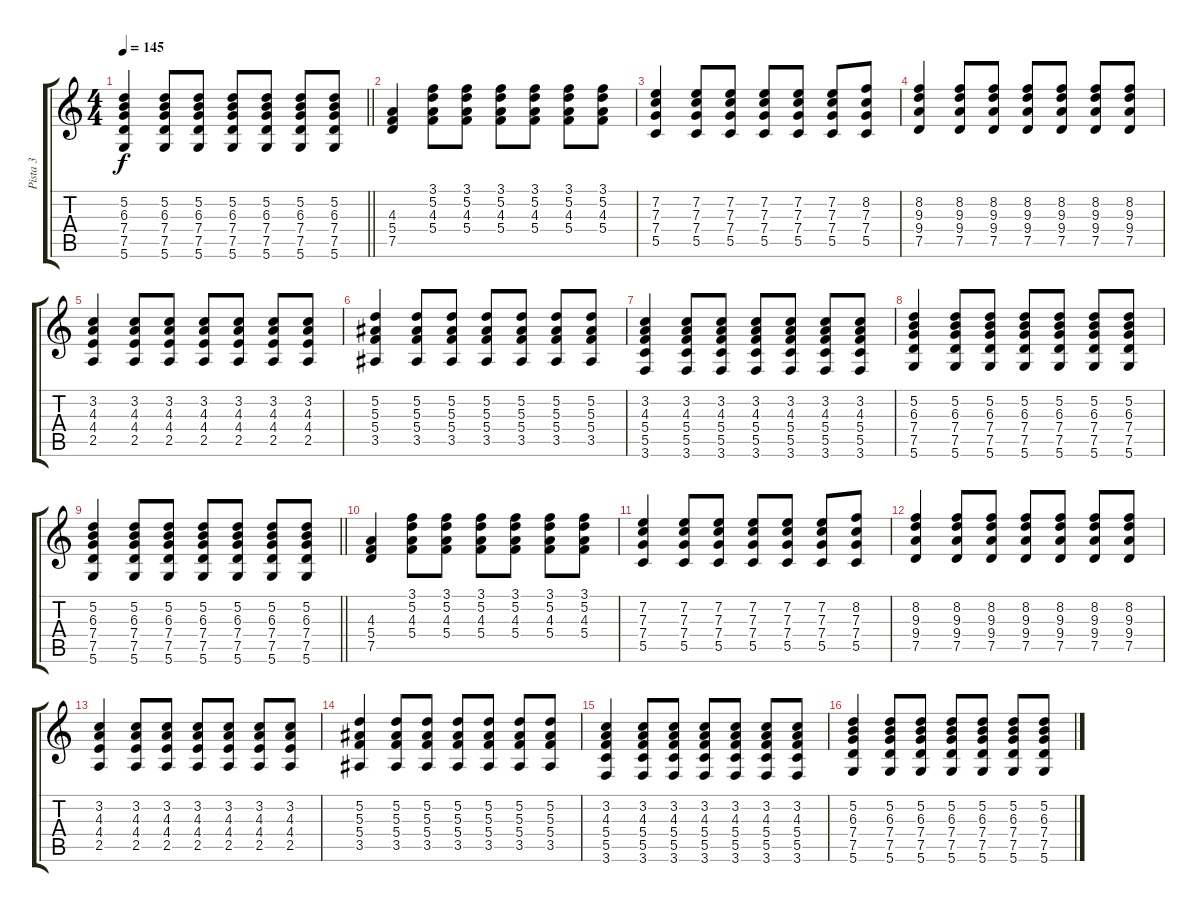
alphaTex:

\track ("Pista 3" "Pista 3") {instrument electricguitarjazz}
\staff {score tabs}
\tuning (D4 A3 F3 C3 G2 D2) {hide}
\ts (4 4)
\tempo 145
\clef g2
\barLineRight lightlight
\ks c
(5.2 6.3 7.4 7.5 5.6).4{dy f} (5.2 6.3 7.4 7.5 5.6).8 (5.2 6.3 7.4 7.5 5.6).8 (5.2 6.3 7.4 7.5 5.6).8 (5.2 6.3 7.4 7.5 5.6).8 (5.2 6.3 7.4 7.5 5.6).8 (5.2 6.3 7.4 7.5 5.6).8 |
\section ("" "")
(4.3 5.4 7.5).4 (3.1 5.2 4.3 5.4).8 (3.1 5.2 4.3 5.4).8 (3.1 5.2 4.3 5.4).8 (3.1 5.2 4.3 5.4).8 (3.1 5.2 4.3 5.4).8 (3.1 5.2 4.3 5.4).8 |
(7.2 7.3 7.4 5.5).4 (7.2 7.3 7.4 5.5).8 (7.2 7.3 7.4 5.5).8 (7.2 7.3 7.4 5.5).8 (7.2 7.3 7.4 5.5).8 (7.2 7.3 7.4 5.5).8 (8.2 7.3 7.4 5.5).8 |
(8.2 9.3 9.4 7.5).4 (8.2 9.3 9.4 7.5).8 (8.2 9.3 9.4 7.5).8 (8.2 9.3 9.4 7.5).8 (8.2 9.3 9.4 7.5).8 (8.2 9.3 9.4 7.5).8 (8.2 9.3 9.4 7.5).8 |
(3.2 4.3 4.4 2.5).4 (3.2 4.3 4.4 2.5).8 (3.2 4.3 4.4 2.5).8 (3.2 4.3 4.4 2.5).8 (3.2 4.3 4.4 2.5).8 (3.2 4.3 4.4 2.5).8 (3.2 4.3 4.4 2.5).8 |
(5.2 5.3 5.4 3.5).4 (5.2 5.3 5.4 3.5).8 (5.2 5.3 5.4 3.5).8 (5.2 5.3 5.4 3.5).8 (5.2 5.3 5.4 3.5).8 (5.2 5.3 5.4 3.5).8 (5.2 5.3 5.4 3.5).8 |
(3.2 4.3 5.4 5.5 3.6).4 (3.2 4.3 5.4 5.5 3.6).8 (3.2 4.3 5.4 5.5 3.6).8 (3.2 4.3 5.4 5.5 3.6).8 (3.2 4.3 5.4 5.5 3.6).8 (3.2 4.3 5.4 5.5 3.6).8 (3.2 4.3 5.4 5.5 3.6).8 |
(5.2 6.3 7.4 7.5 5.6).4 (5.2 6.3 7.4 7.5 5.6).8 (5.2 6.3 7.4 7.5 5.6).8 (5.2 6.3 7.4 7.5 5.6).8 (5.2 6.3 7.4 7.5 5.6).8 (5.2 6.3 7.4 7.5 5.6).8 (5.2 6.3 7.4 7.5 5.6).8 |
\barLineRight lightlight
(5.2 6.3 7.4 7.5 5.6).4 (5.2 6.3 7.4 7.5 5.6).8 (5.2 6.3 7.4 7.5 5.6).8 (5.2 6.3 7.4 7.5 5.6).8 (5.2 6.3 7.4 7.5 5.6).8 (5.2 6.3 7.4 7.5 5.6).8 (5.2 6.3 7.4 7.5 5.6).8 |
\section ("" "")
(4.3 5.4 7.5).4 (3.1 5.2 4.3 5.4).8 (3.1 5.2 4.3 5.4).8 (3.1 5.2 4.3 5.4).8 (3.1 5.2 4.3 5.4).8 (3.1 5.2 4.3 5.4).8 (3.1 5.2 4.3 5.4).8 |
(7.2 7.3 7.4 5.5).4 (7.2 7.3 7.4 5.5).8 (7.2 7.3 7.4 5.5).8 (7.2 7.3 7.4 5.5).8 (7.2 7.3 7.4 5.5).8 (7.2 7.3 7.4 5.5).8 (8.2 7.3 7.4 5.5).8 |
(8.2 9.3 9.4 7.5).4 (8.2 9.3 9.4 7.5).8 (8.2 9.3 9.4 7.5).8 (8.2 9.3 9.4 7.5).8 (8.2 9.3 9.4 7.5).8 (8.2 9.3 9.4 7.5).8 (8.2 9.3 9.4 7.5).8 |
(3.2 4.3 4.4 2.5).4 (3.2 4.3 4.4 2.5).8 (3.2 4.3 4.4 2.5).8 (3.2 4.3 4.4 2.5).8 (3.2 4.3 4.4 2.5).8 (3.2 4.3 4.4 2.5).8 (3.2 4.3 4.4 2.5).8 |
(5.2 5.3 5.4 3.5).4 (5.2 5.3 5.4 3.5).8 (5.2 5.3 5.4 3.5).8 (5.2 5.3 5.4 3.5).8 (5.2 5.3 5.4 3.5).8 (5.2 5.3 5.4 3.5).8 (5.2 5.3 5.4 3.5).8 |
(3.2 4.3 5.4 5.5 3.6).4 (3.2 4.3 5.4 5.5 3.6).8 (3.2 4.3 5.4 5.5 3.6).8 (3.2 4.3 5.4 5.5 3.6).8 (3.2 4.3 5.4 5.5 3.6).8 (3.2 4.3 5.4 5.5 3.6).8 (3.2 4.3 5.4 5.5 3.6).8 |
(5.2 6.3 7.4 7.5 5.6).4 (5.2 6.3 7.4 7.5 5.6).8 (5.2 6.3 7.4 7.5 5.6).8 (5.2 6.3 7.4 7.5 5.6).8 (5.2 6.3 7.4 7.5 5.6).8 (5.2 6.3 7.4 7.5 5.6).8 (5.2 6.3 7.4 7.5 5.6).8
